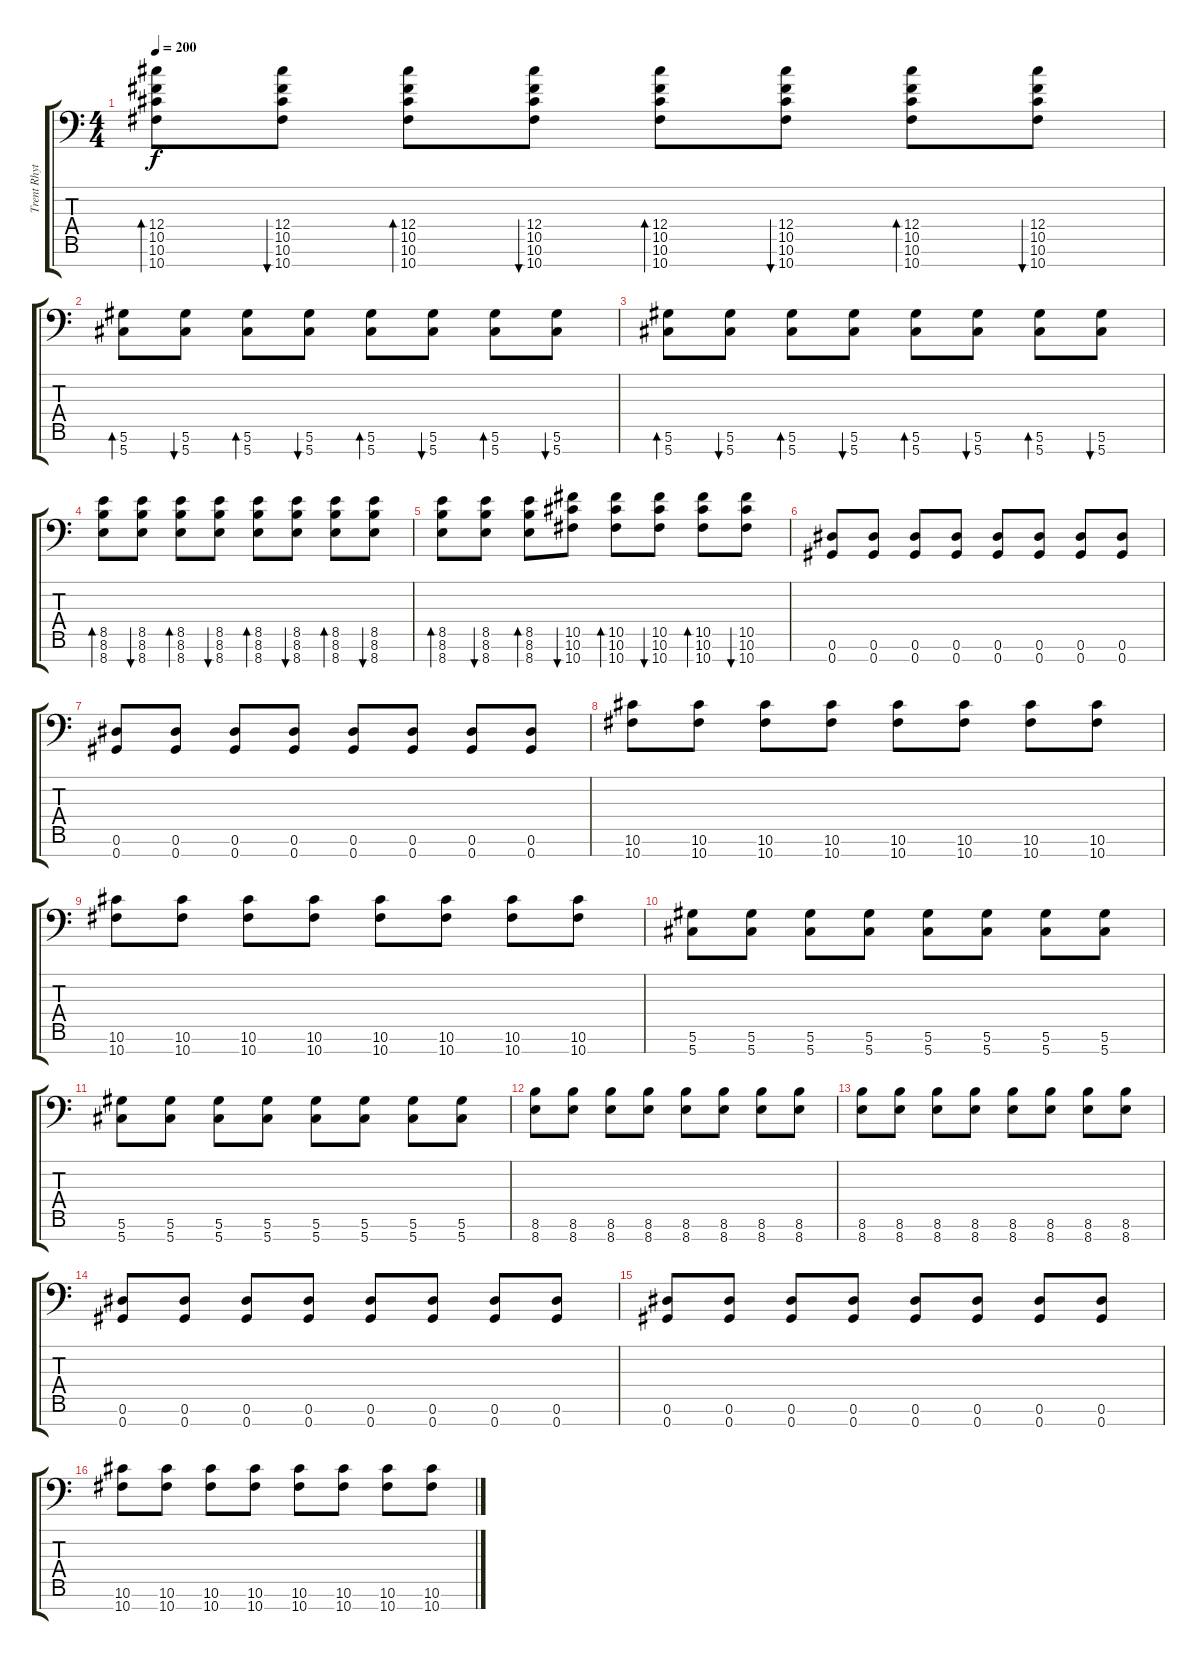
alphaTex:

\track ("Trent Rhytm" "Trent Rhyt") {instrument overdrivenguitar}
\staff {score tabs}
\tuning (Eb4 Bb3 Gb3 Db3 Ab2 Eb2 Ab1) {hide}
\ts (4 4)
\tempo 200
\clef f4
\ks c
(12.4 10.5 10.6 10.7).8{bd 60 dy f} (12.4 10.5 10.6 10.7).8{bu 60} (12.4 10.5 10.6 10.7).8{bd 60} (12.4 10.5 10.6 10.7).8{bu 60} (12.4 10.5 10.6 10.7).8{bd 60} (12.4 10.5 10.6 10.7).8{bu 60} (12.4 10.5 10.6 10.7).8{bd 60} (12.4 10.5 10.6 10.7).8{bu 60} |
(5.6 5.7).8{bd 60 volume 16} (5.6 5.7).8{bu 60} (5.6 5.7).8{bd 60} (5.6 5.7).8{bu 60} (5.6 5.7).8{bd 60} (5.6 5.7).8{bu 60} (5.6 5.7).8{bd 60} (5.6 5.7).8{bu 60} |
(5.6 5.7).8{bd 60} (5.6 5.7).8{bu 60} (5.6 5.7).8{bd 60} (5.6 5.7).8{bu 60} (5.6 5.7).8{bd 60} (5.6 5.7).8{bu 60} (5.6 5.7).8{bd 60} (5.6 5.7).8{bu 60} |
(8.5 8.6 8.7).8{bd 60 volume 13} (8.5 8.6 8.7).8{bu 60} (8.5 8.6 8.7).8{bd 60} (8.5 8.6 8.7).8{bu 60} (8.5 8.6 8.7).8{bd 60} (8.5 8.6 8.7).8{bu 60} (8.5 8.6 8.7).8{bd 60} (8.5 8.6 8.7).8{bu 60} |
(8.5 8.6 8.7).8{bd 60} (8.5 8.6 8.7).8{bu 60} (8.5 8.6 8.7).8{bd 60} (10.5 10.6 10.7).8{bu 60} (10.5 10.6 10.7).8{bd 60} (10.5 10.6 10.7).8{bu 60} (10.5 10.6 10.7).8{bd 60} (10.5 10.6 10.7).8{bu 60} |
(0.6 0.7).8 (0.6 0.7).8 (0.6 0.7).8 (0.6 0.7).8 (0.6 0.7).8 (0.6 0.7).8 (0.6 0.7).8 (0.6 0.7).8 |
(0.6 0.7).8 (0.6 0.7).8 (0.6 0.7).8 (0.6 0.7).8 (0.6 0.7).8 (0.6 0.7).8 (0.6 0.7).8 (0.6 0.7).8 |
(10.6 10.7).8 (10.6 10.7).8 (10.6 10.7).8 (10.6 10.7).8 (10.6 10.7).8 (10.6 10.7).8 (10.6 10.7).8 (10.6 10.7).8 |
(10.6 10.7).8 (10.6 10.7).8 (10.6 10.7).8 (10.6 10.7).8 (10.6 10.7).8 (10.6 10.7).8 (10.6 10.7).8 (10.6 10.7).8 |
(5.6 5.7).8 (5.6 5.7).8 (5.6 5.7).8 (5.6 5.7).8 (5.6 5.7).8 (5.6 5.7).8 (5.6 5.7).8 (5.6 5.7).8 |
(5.6 5.7).8 (5.6 5.7).8 (5.6 5.7).8 (5.6 5.7).8 (5.6 5.7).8 (5.6 5.7).8 (5.6 5.7).8 (5.6 5.7).8 |
(8.6 8.7).8 (8.6 8.7).8 (8.6 8.7).8 (8.6 8.7).8 (8.6 8.7).8 (8.6 8.7).8 (8.6 8.7).8 (8.6 8.7).8 |
(8.6 8.7).8 (8.6 8.7).8 (8.6 8.7).8 (8.6 8.7).8 (8.6 8.7).8 (8.6 8.7).8 (8.6 8.7).8 (8.6 8.7).8 |
(0.6 0.7).8 (0.6 0.7).8 (0.6 0.7).8 (0.6 0.7).8 (0.6 0.7).8 (0.6 0.7).8 (0.6 0.7).8 (0.6 0.7).8 |
(0.6 0.7).8 (0.6 0.7).8 (0.6 0.7).8 (0.6 0.7).8 (0.6 0.7).8 (0.6 0.7).8 (0.6 0.7).8 (0.6 0.7).8 |
(10.6 10.7).8 (10.6 10.7).8 (10.6 10.7).8 (10.6 10.7).8 (10.6 10.7).8 (10.6 10.7).8 (10.6 10.7).8 (10.6 10.7).8
